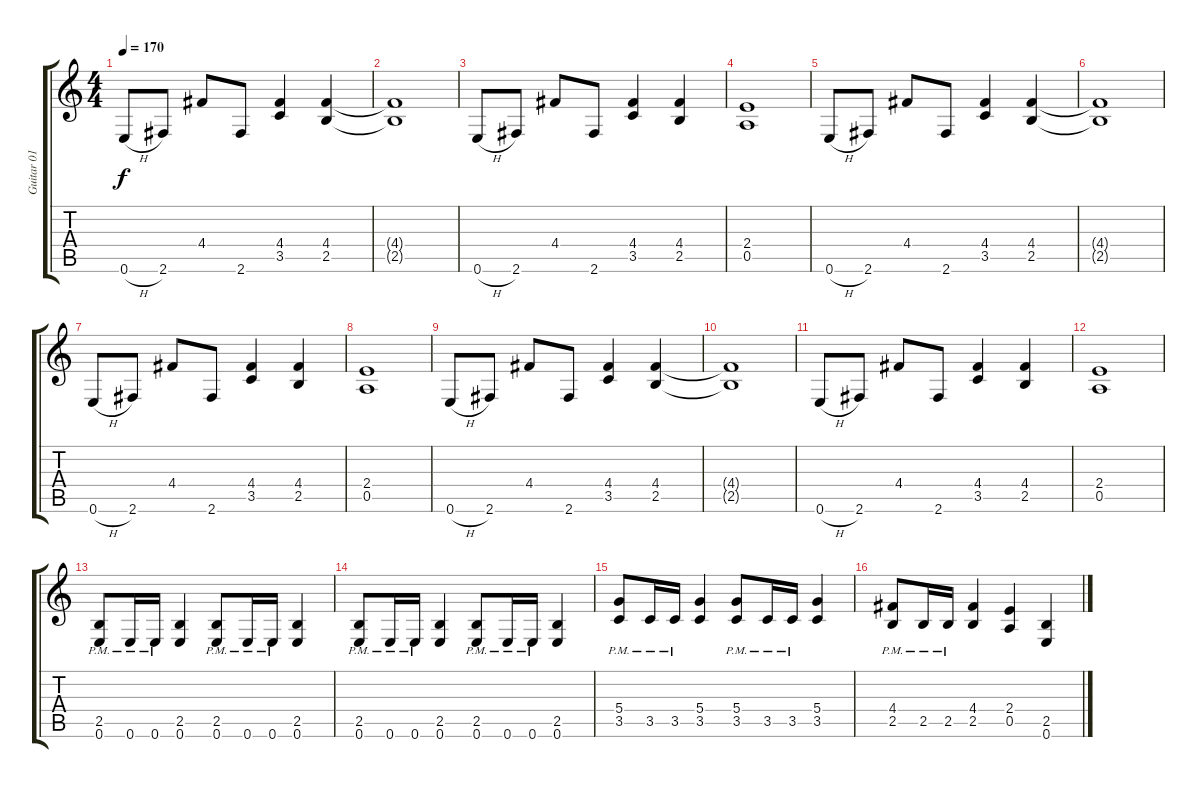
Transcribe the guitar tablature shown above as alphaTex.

\track ("Guitar 01" "Guitar 01") {instrument distortionguitar}
\staff {score tabs}
\tuning (E4 B3 G3 D3 A2 E2) {hide}
\ts (4 4)
\tempo 170
\clef g2
\ks c
0.6{h}.8{dy f} 2.6.8 4.4.8 2.6.8 (4.4 3.5).4 (4.4 2.5).4 |
(4.4{t} 2.5{t}).1 |
0.6{h}.8 2.6.8 4.4.8 2.6.8 (4.4 3.5).4 (4.4 2.5).4 |
(2.4 0.5).1 |
0.6{h}.8 2.6.8 4.4.8 2.6.8 (4.4 3.5).4 (4.4 2.5).4 |
(4.4{t} 2.5{t}).1 |
0.6{h}.8 2.6.8 4.4.8 2.6.8 (4.4 3.5).4 (4.4 2.5).4 |
(2.4 0.5).1 |
0.6{h}.8 2.6.8 4.4.8 2.6.8 (4.4 3.5).4 (4.4 2.5).4 |
(4.4{t} 2.5{t}).1 |
0.6{h}.8 2.6.8 4.4.8 2.6.8 (4.4 3.5).4 (4.4 2.5).4 |
(2.4 0.5).1 |
(2.5{pm} 0.6{pm}).8 0.6{pm}.16 0.6{pm}.16 (2.5 0.6).4 (2.5{pm} 0.6{pm}).8 0.6{pm}.16 0.6{pm}.16 (2.5 0.6).4 |
(2.5{pm} 0.6{pm}).8 0.6{pm}.16 0.6{pm}.16 (2.5 0.6).4 (2.5{pm} 0.6{pm}).8 0.6{pm}.16 0.6{pm}.16 (2.5 0.6).4 |
(5.4{pm} 3.5{pm}).8 3.5{pm}.16 3.5{pm}.16 (5.4 3.5).4 (5.4{pm} 3.5{pm}).8 3.5{pm}.16 3.5{pm}.16 (5.4 3.5).4 |
(4.4{pm} 2.5{pm}).8 2.5{pm}.16 2.5{pm}.16 (4.4 2.5).4 (2.4 0.5).4 (2.5 0.6).4
